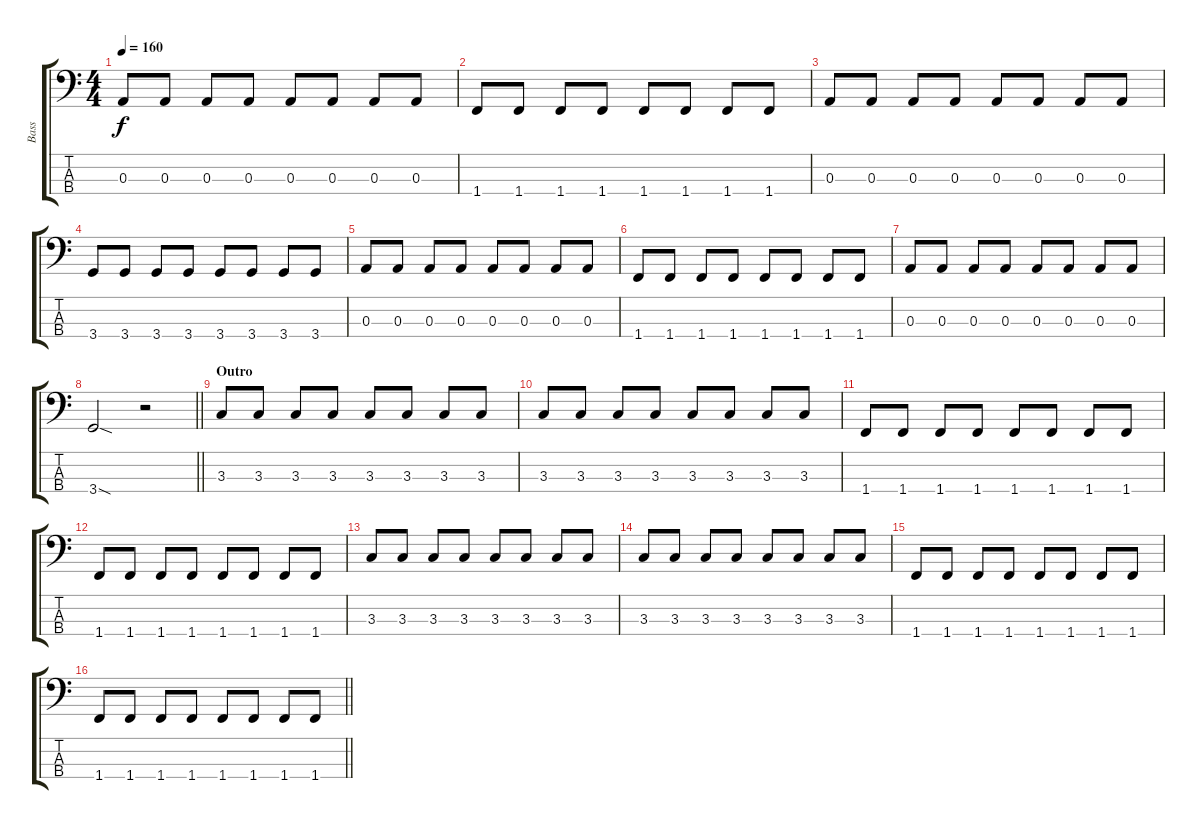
\track ("Bass" "Bass") {instrument electricbassfinger}
\staff {score tabs}
\tuning (G2 D2 A1 E1) {hide}
\ts (4 4)
\tempo 160
\clef f4
\ks c
0.3.8{dy f} 0.3.8 0.3.8 0.3.8 0.3.8 0.3.8 0.3.8 0.3.8 |
1.4.8 1.4.8 1.4.8 1.4.8 1.4.8 1.4.8 1.4.8 1.4.8 |
0.3.8 0.3.8 0.3.8 0.3.8 0.3.8 0.3.8 0.3.8 0.3.8 |
3.4.8 3.4.8 3.4.8 3.4.8 3.4.8 3.4.8 3.4.8 3.4.8 |
0.3.8 0.3.8 0.3.8 0.3.8 0.3.8 0.3.8 0.3.8 0.3.8 |
1.4.8 1.4.8 1.4.8 1.4.8 1.4.8 1.4.8 1.4.8 1.4.8 |
0.3.8 0.3.8 0.3.8 0.3.8 0.3.8 0.3.8 0.3.8 0.3.8 |
\barLineRight lightlight
3.4{sod}.2 r.2 |
\section ("" "Outro")
3.3.8 3.3.8 3.3.8 3.3.8 3.3.8 3.3.8 3.3.8 3.3.8 |
3.3.8 3.3.8 3.3.8 3.3.8 3.3.8 3.3.8 3.3.8 3.3.8 |
1.4.8 1.4.8 1.4.8 1.4.8 1.4.8 1.4.8 1.4.8 1.4.8 |
1.4.8 1.4.8 1.4.8 1.4.8 1.4.8 1.4.8 1.4.8 1.4.8 |
3.3.8 3.3.8 3.3.8 3.3.8 3.3.8 3.3.8 3.3.8 3.3.8 |
3.3.8 3.3.8 3.3.8 3.3.8 3.3.8 3.3.8 3.3.8 3.3.8 |
1.4.8 1.4.8 1.4.8 1.4.8 1.4.8 1.4.8 1.4.8 1.4.8 |
\barLineRight lightlight
1.4.8 1.4.8 1.4.8 1.4.8 1.4.8 1.4.8 1.4.8 1.4.8
